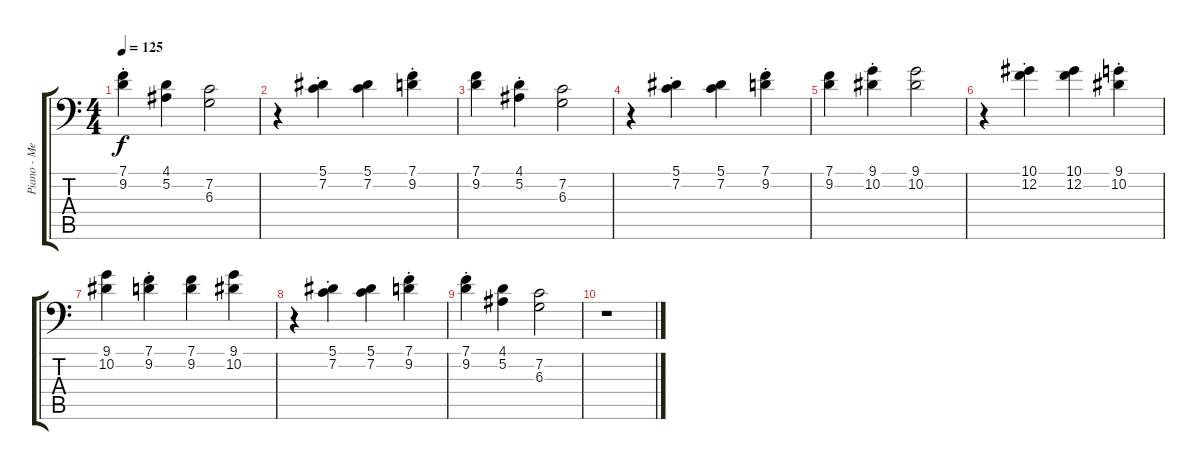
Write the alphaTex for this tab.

\track ("Piano - Melody" "Piano - Me") {instrument electricgrandpiano}
\staff {score tabs}
\tuning (Bb3 F3 Db3 Ab2 Eb2 Bb1) {hide}
\ts (4 4)
\tempo 125
\clef f4
\ks c
(7.1{st} 9.2{st}).4{dy f} (4.1 5.2).4 (7.2 6.3).2 |
r.4{volume 7} (5.1{st} 7.2{st}).4 (5.1 7.2).4 (7.1{st} 9.2{st}).4 |
(7.1 9.2).4 (4.1{st} 5.2{st}).4 (7.2 6.3).2 |
r.4 (5.1{st} 7.2{st}).4 (5.1 7.2).4 (7.1{st} 9.2{st}).4 |
(7.1 9.2).4 (9.1{st} 10.2{st}).4 (9.1 10.2).2 |
r.4{volume 0} (10.1{st} 12.2{st}).4 (10.1 12.2).4 (9.1{st} 10.2{st}).4 |
(9.1 10.2).4 (7.1{st} 9.2{st}).4 (7.1 9.2).4 (9.1 10.2).4 |
r.4 (5.1{st} 7.2{st}).4 (5.1 7.2).4 (7.1{st} 9.2{st}).4 |
(7.1{st} 9.2{st}).4 (4.1 5.2).4 (7.2 6.3).2 |
r.1
